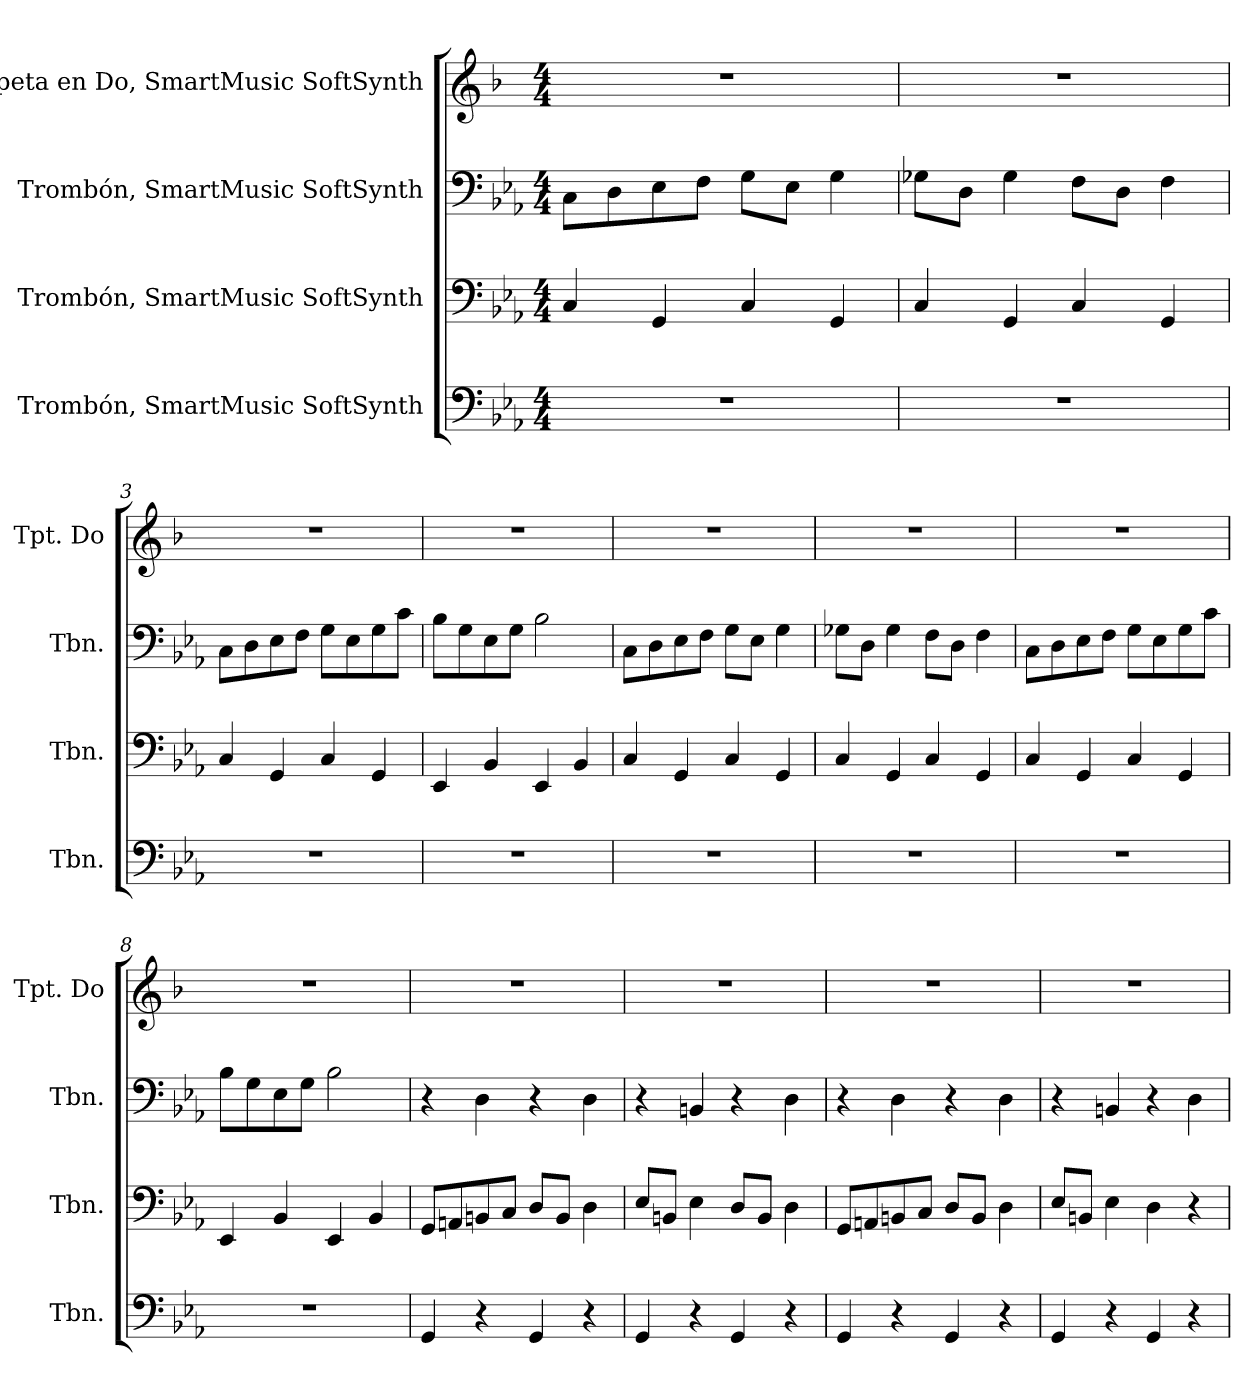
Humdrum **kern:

**kern	**kern	**kern	**kern
*part4	*part3	*part2	*part1
*staff4	*staff3	*staff2	*staff1
*I"Trombón, SmartMusic SoftSynth	*I"Trombón, SmartMusic SoftSynth	*I"Trombón, SmartMusic SoftSynth	*I"Trompeta en Do, SmartMusic SoftSynth
*I'Tbn.	*I'Tbn.	*I'Tbn.	*I'Tpt. Do
*clefF4	*clefF4	*clefF4	*clefG2
*	*	*	*ITrd1c2
*k[b-e-a-]	*k[b-e-a-]	*k[b-e-a-]	*k[b-e-a-]
*M4/4	*M4/4	*M4/4	*M4/4
*MM120	*MM120	*MM120	*MM120
=1	=1	=1	=1
1r	4C/	8C\L	1r
.	.	8D\	.
.	4GG/	8E-\	.
.	.	8F\J	.
.	4C/	8G\L	.
.	.	8E-\J	.
.	4GG/	4G\	.
=2	=2	=2	=2
1r	4C/	8G-X\L	1r
.	.	8D\J	.
.	4GG/	4G-\	.
.	4C/	8F\L	.
.	.	8D\J	.
.	4GG/	4F\	.
=3	=3	=3	=3
1r	4C/	8C\L	1r
.	.	8D\	.
.	4GG/	8E-\	.
.	.	8F\J	.
.	4C/	8G\L	.
.	.	8E-\	.
.	4GG/	8G\	.
.	.	8c\J	.
!!LO:LB:g=z
=4	=4	=4	=4
1r	4EE-/	8B-\L	1r
.	.	8G\	.
.	4BB-/	8E-\	.
.	.	8G\J	.
.	4EE-/	2B-\	.
.	4BB-/	.	.
=5	=5	=5	=5
1r	4C/	8C\L	1r
.	.	8D\	.
.	4GG/	8E-\	.
.	.	8F\J	.
.	4C/	8G\L	.
.	.	8E-\J	.
.	4GG/	4G\	.
=6	=6	=6	=6
1r	4C/	8G-X\L	1r
.	.	8D\J	.
.	4GG/	4G-\	.
.	4C/	8F\L	.
.	.	8D\J	.
.	4GG/	4F\	.
=7	=7	=7	=7
1r	4C/	8C\L	1r
.	.	8D\	.
.	4GG/	8E-\	.
.	.	8F\J	.
.	4C/	8G\L	.
.	.	8E-\	.
.	4GG/	8G\	.
.	.	8c\J	.
=8	=8	=8	=8
1r	4EE-/	8B-\L	1r
.	.	8G\	.
.	4BB-/	8E-\	.
.	.	8G\J	.
.	4EE-/	2B-\	.
.	4BB-/	.	.
!!LO:LB:g=z
=9	=9	=9	=9
4GG/	8GG/L	4r	1r
.	8AAn/	.	.
4r	8BBn/	4D\	.
.	8C/J	.	.
4GG/	8D/L	4r	.
.	8BB/J	.	.
4r	4D\	4D\	.
=10	=10	=10	=10
4GG/	8E-/L	4r	1r
.	8BBn/J	.	.
4r	4E-\	4BBn/	.
4GG/	8D/L	4r	.
.	8BB/J	.	.
4r	4D\	4D\	.
=11	=11	=11	=11
4GG/	8GG/L	4r	1r
.	8AAn/	.	.
4r	8BBn/	4D\	.
.	8C/J	.	.
4GG/	8D/L	4r	.
.	8BB/J	.	.
4r	4D\	4D\	.
=12	=12	=12	=12
4GG/	8E-/L	4r	1r
.	8BBn/J	.	.
4r	4E-\	4BBn/	.
4GG/	4D\	4r	.
4r	4r	4D\	.
=	=	=	=
*-	*-	*-	*-
